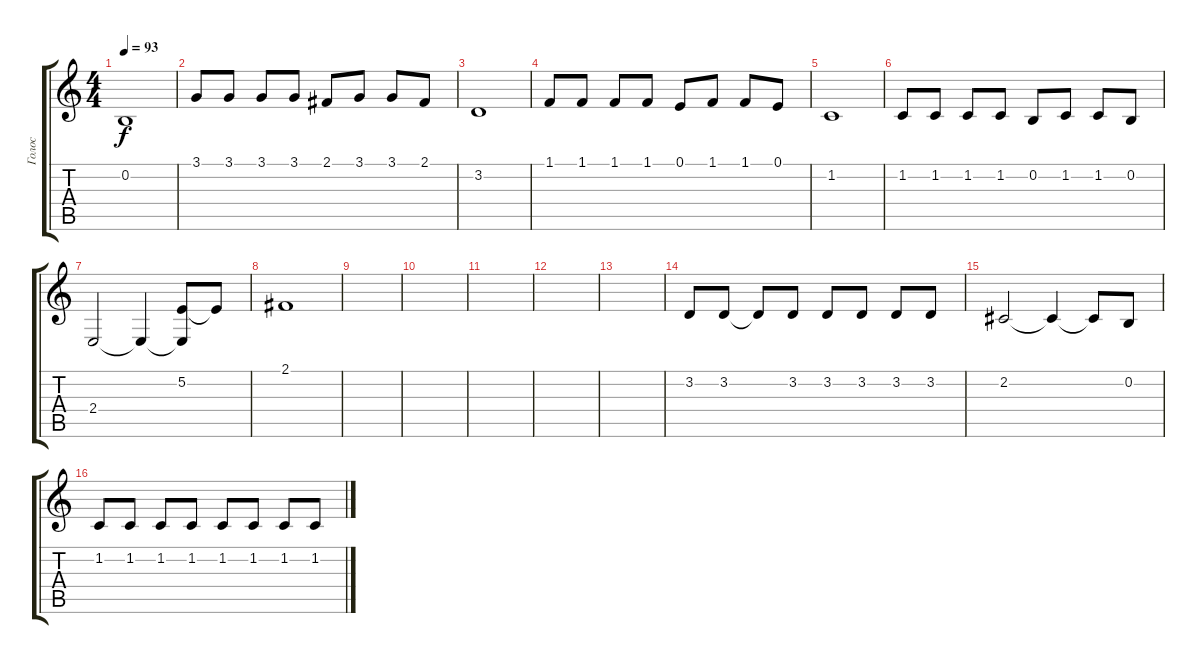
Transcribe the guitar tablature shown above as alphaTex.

\track ("Голос" "Голос") {instrument fx1rain}
\staff {score tabs}
\tuning (E4 B3 G3 D3 A2 E2) {hide}
\ts (4 4)
\tempo 93
\clef g2
\ks c
0.2.1{dy f} |
3.1.8 3.1.8 3.1.8 3.1.8 2.1.8 3.1.8 3.1.8 2.1.8 |
3.2.1 |
1.1.8 1.1.8 1.1.8 1.1.8 0.1.8 1.1.8 1.1.8 0.1.8 |
1.2.1 |
1.2.8 1.2.8 1.2.8 1.2.8 0.2.8 1.2.8 1.2.8 0.2.8 |
2.4.2 2.4{t}.4 (5.2 2.4{t}).8 5.2{t}.8 |
2.1.1 |
|
|
|
|
|
3.2.8 3.2.8 3.2{t}.8 3.2.8 3.2.8 3.2.8 3.2.8 3.2.8 |
2.2.2 2.2{t}.4 2.2{t}.8 0.2.8 |
1.2.8 1.2.8 1.2.8 1.2.8 1.2.8 1.2.8 1.2.8 1.2.8
